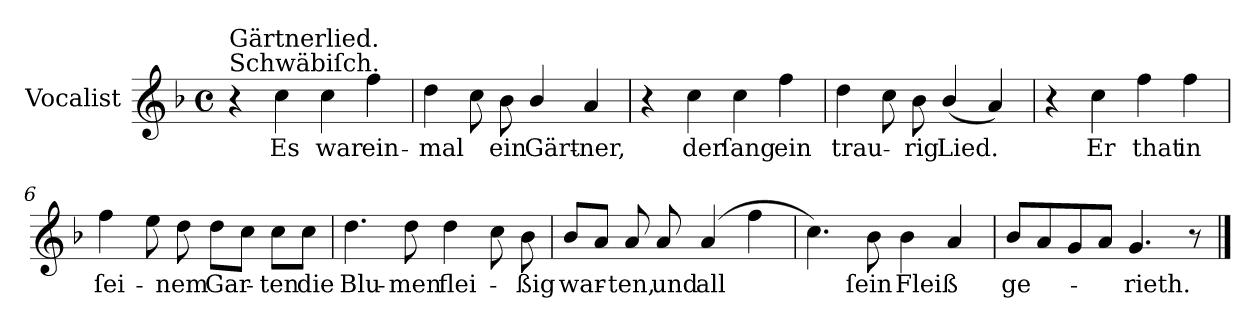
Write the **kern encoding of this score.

**kern	**text
*part1	*part1
*staff1	*staff1
*I"Vocalist	*
*k[b-]	*
*F:	*
*M4/4	*
*met(c)	*
=1	=1
!LO:TX:a:t=Schwäbiſch.	!
!LO:TX:a:t=Gärtnerlied.	!
4r	.
4cc	Es
4cc	war
4ff	ein-
=2	=2
4dd	-mal
8cc	.
8b-	ein
4b-/	Gärt-
4a	-ner,
=3	=3
4r	.
4cc	der
4cc	ſang
4ff	ein
=4	=4
4dd	trau-
8cc	.
8b-	-rig
(4b-/	Lied.
4a)	.
=5	=5
4r	.
4cc	Er
4ff	that
4ff	in
=6	=6
4ff	ſei-
8ee	.
8dd	-nem
8ddL	Gar-
8ccJ	.
8ccL	-ten
8ccJ	die
=7	=7
4.dd	Blu-
8dd	-men
4dd	flei-
8cc	.
8b-	-ßig
=8	=8
8b-L	war-
8aJ	.
8a	-ten,
8a	und
(4a	all
4ff	.
=9	=9
4.cc)	.
8b-	ſein
4b-	Fleiß
4a	.
=10	=10
8b-L	ge-
8a	.
8g	.
8aJ	.
4.g	-rieth.
8r	.
==	==
*-	*-
